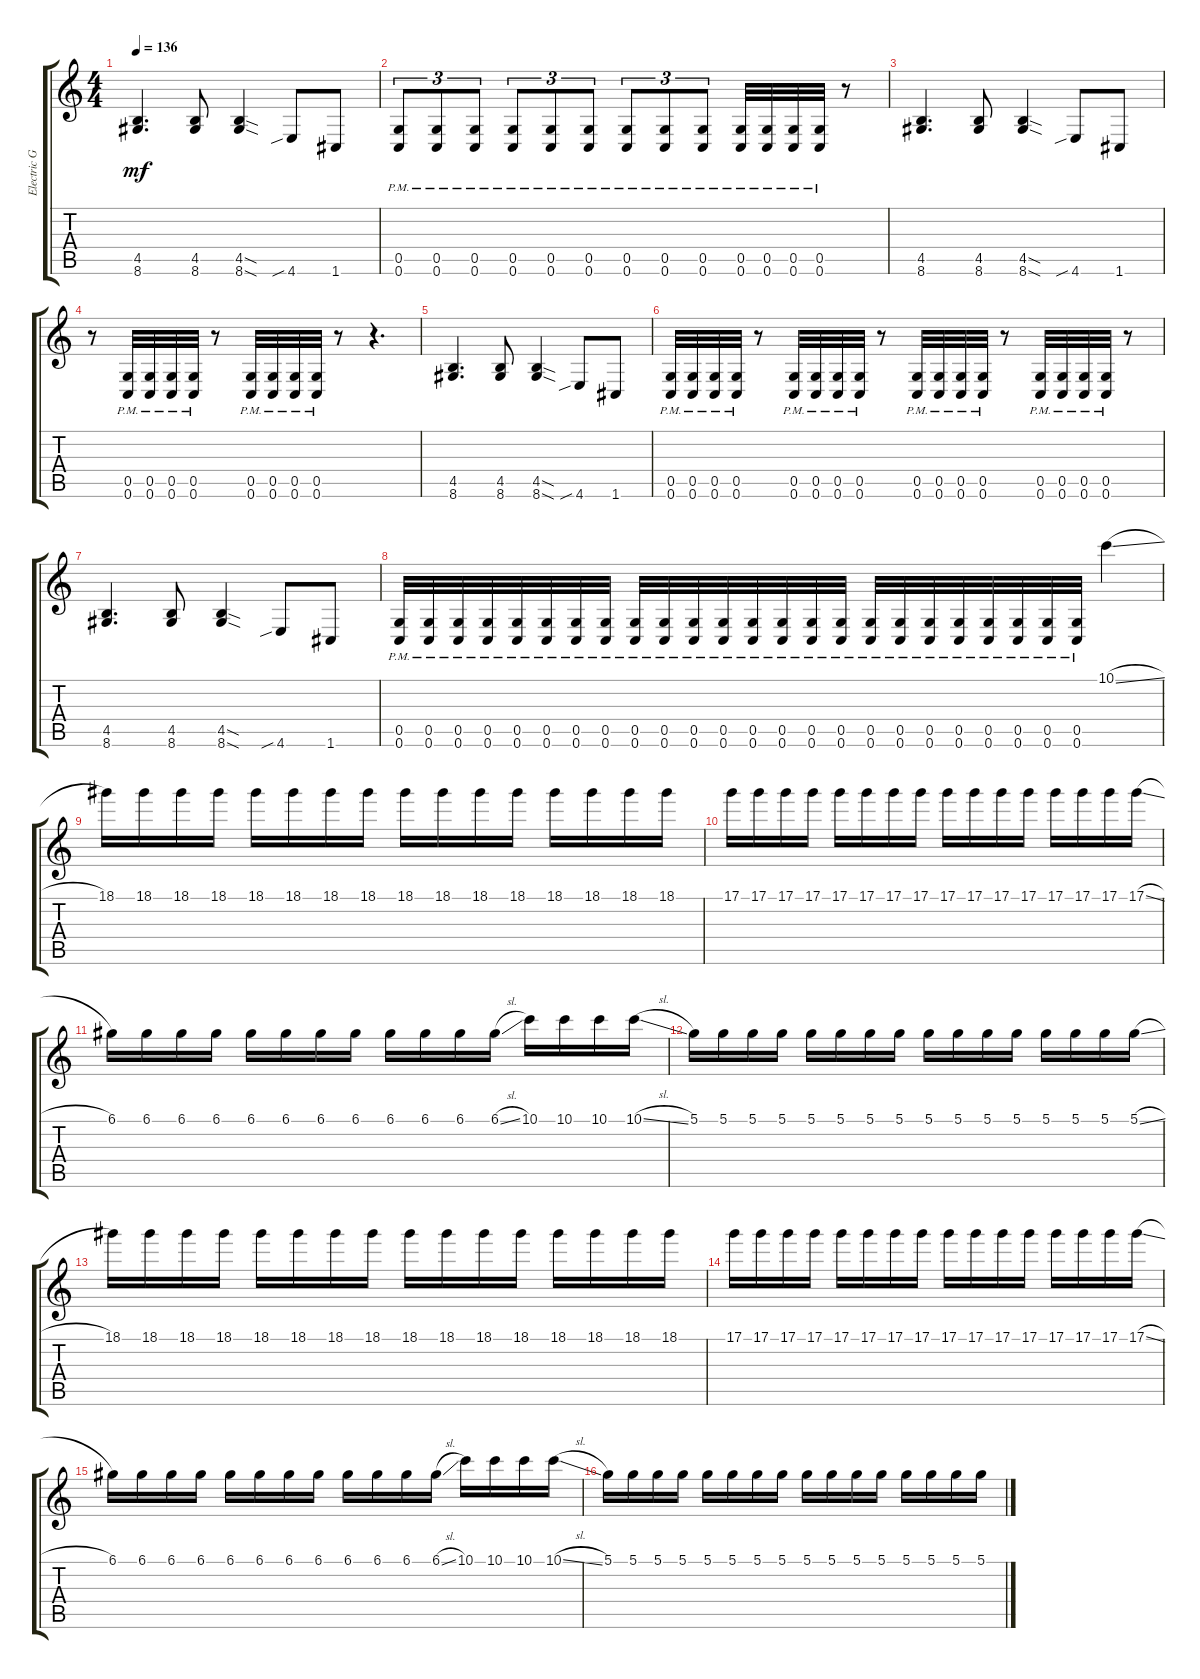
\track ("Electric Guitar" "Electric G") {instrument distortionguitar}
\staff {score tabs}
\tuning (D4 A3 F3 C3 G2 C2) {hide}
\ts (4 4)
\tempo 136
\clef g2
\ks c
(4.5 8.6).4{d dy mf} (4.5 8.6).8 (4.5{sod} 8.6{sod}).4 4.6{sib}.8 1.6.8 |
(0.5{pm} 0.6{pm}).8{tu (3 2)} (0.5{pm} 0.6{pm}).8{tu (3 2)} (0.5{pm} 0.6{pm}).8{tu (3 2)} (0.5{pm} 0.6{pm}).8{tu (3 2)} (0.5{pm} 0.6{pm}).8{tu (3 2)} (0.5{pm} 0.6{pm}).8{tu (3 2)} (0.5{pm} 0.6{pm}).8{tu (3 2)} (0.5{pm} 0.6{pm}).8{tu (3 2)} (0.5{pm} 0.6{pm}).8{tu (3 2)} (0.5{pm} 0.6{pm}).32 (0.5{pm} 0.6{pm}).32 (0.5{pm} 0.6{pm}).32 (0.5{pm} 0.6{pm}).32 r.8 |
(4.5 8.6).4{d} (4.5 8.6).8 (4.5{sod} 8.6{sod}).4 4.6{sib}.8 1.6.8 |
r.8 (0.5{pm} 0.6{pm}).32 (0.5{pm} 0.6{pm}).32 (0.5{pm} 0.6{pm}).32 (0.5{pm} 0.6{pm}).32 r.8 (0.5{pm} 0.6{pm}).32 (0.5{pm} 0.6{pm}).32 (0.5{pm} 0.6{pm}).32 (0.5{pm} 0.6{pm}).32 r.8 r.4{d} |
(4.5 8.6).4{d} (4.5 8.6).8 (4.5{sod} 8.6{sod}).4 4.6{sib}.8 1.6.8 |
(0.5{pm} 0.6{pm}).32 (0.5{pm} 0.6{pm}).32 (0.5{pm} 0.6{pm}).32 (0.5{pm} 0.6{pm}).32 r.8 (0.5{pm} 0.6{pm}).32 (0.5{pm} 0.6{pm}).32 (0.5{pm} 0.6{pm}).32 (0.5{pm} 0.6{pm}).32 r.8 (0.5{pm} 0.6{pm}).32 (0.5{pm} 0.6{pm}).32 (0.5{pm} 0.6{pm}).32 (0.5{pm} 0.6{pm}).32 r.8 (0.5{pm} 0.6{pm}).32 (0.5{pm} 0.6{pm}).32 (0.5{pm} 0.6{pm}).32 (0.5{pm} 0.6{pm}).32 r.8 |
(4.5 8.6).4{d} (4.5 8.6).8 (4.5{sod} 8.6{sod}).4 4.6{sib}.8 1.6.8 |
(0.5{pm} 0.6{pm}).32 (0.5{pm} 0.6{pm}).32 (0.5{pm} 0.6{pm}).32 (0.5{pm} 0.6{pm}).32 (0.5{pm} 0.6{pm}).32 (0.5{pm} 0.6{pm}).32 (0.5{pm} 0.6{pm}).32 (0.5{pm} 0.6{pm}).32 (0.5{pm} 0.6{pm}).32 (0.5{pm} 0.6{pm}).32 (0.5{pm} 0.6{pm}).32 (0.5{pm} 0.6{pm}).32 (0.5{pm} 0.6{pm}).32 (0.5{pm} 0.6{pm}).32 (0.5{pm} 0.6{pm}).32 (0.5{pm} 0.6{pm}).32 (0.5{pm} 0.6{pm}).32 (0.5{pm} 0.6{pm}).32 (0.5{pm} 0.6{pm}).32 (0.5{pm} 0.6{pm}).32 (0.5{pm} 0.6{pm}).32 (0.5{pm} 0.6{pm}).32 (0.5{pm} 0.6{pm}).32 (0.5{pm} 0.6{pm}).32 10.1{sl}.4 |
18.1.16 18.1.16 18.1.16 18.1.16 18.1.16 18.1.16 18.1.16 18.1.16 18.1.16 18.1.16 18.1.16 18.1.16 18.1.16 18.1.16 18.1.16 18.1.16 |
17.1.16 17.1.16 17.1.16 17.1.16 17.1.16 17.1.16 17.1.16 17.1.16 17.1.16 17.1.16 17.1.16 17.1.16 17.1.16 17.1.16 17.1.16 17.1{sl}.16 |
6.1.16 6.1.16 6.1.16 6.1.16 6.1.16 6.1.16 6.1.16 6.1.16 6.1.16 6.1.16 6.1.16 6.1{sl}.16 10.1.16 10.1.16 10.1.16 10.1{sl}.16 |
5.1.16 5.1.16 5.1.16 5.1.16 5.1.16 5.1.16 5.1.16 5.1.16 5.1.16 5.1.16 5.1.16 5.1.16 5.1.16 5.1.16 5.1.16 5.1{sl}.16 |
18.1.16 18.1.16 18.1.16 18.1.16 18.1.16 18.1.16 18.1.16 18.1.16 18.1.16 18.1.16 18.1.16 18.1.16 18.1.16 18.1.16 18.1.16 18.1.16 |
17.1.16 17.1.16 17.1.16 17.1.16 17.1.16 17.1.16 17.1.16 17.1.16 17.1.16 17.1.16 17.1.16 17.1.16 17.1.16 17.1.16 17.1.16 17.1{sl}.16 |
6.1.16 6.1.16 6.1.16 6.1.16 6.1.16 6.1.16 6.1.16 6.1.16 6.1.16 6.1.16 6.1.16 6.1{sl}.16 10.1.16 10.1.16 10.1.16 10.1{sl}.16 |
5.1.16 5.1.16 5.1.16 5.1.16 5.1.16 5.1.16 5.1.16 5.1.16 5.1.16 5.1.16 5.1.16 5.1.16 5.1.16 5.1.16 5.1.16 5.1.16
